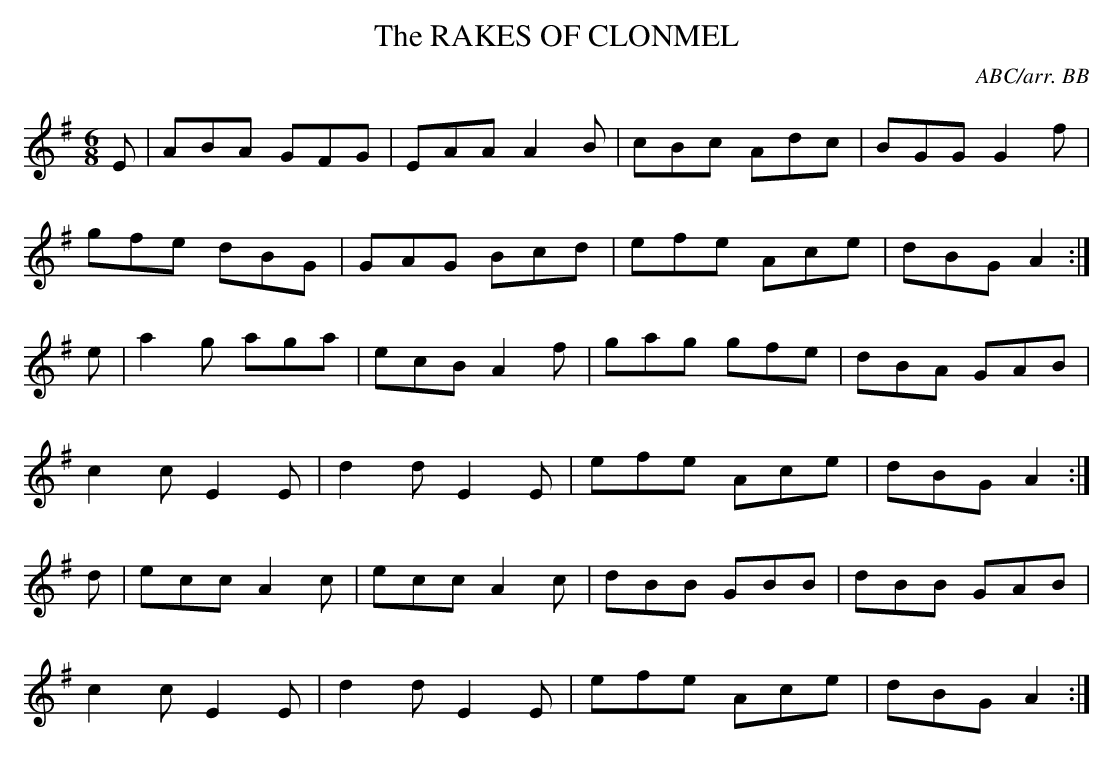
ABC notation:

X:1
T:RAKES OF CLONMEL, The
C:ABC/arr. BB
Y:"Irish"
M:6/8
L:1/8
K:Ador
E|ABA GFG|EAA A2B|cBc Adc|BGG G2f|
gfe dBG|GAG Bcd|efe Ace|dBG A2 :|
e|a2g aga|ecB A2f|gag gfe|dBA GAB|
c2c E2E|d2d E2E|efe Ace|dBG A2 :|
d|ecc A2c|ecc A2c|dBB GBB|dBB GAB|
c2c E2E|d2d E2E|efe Ace|dBG A2 :|
